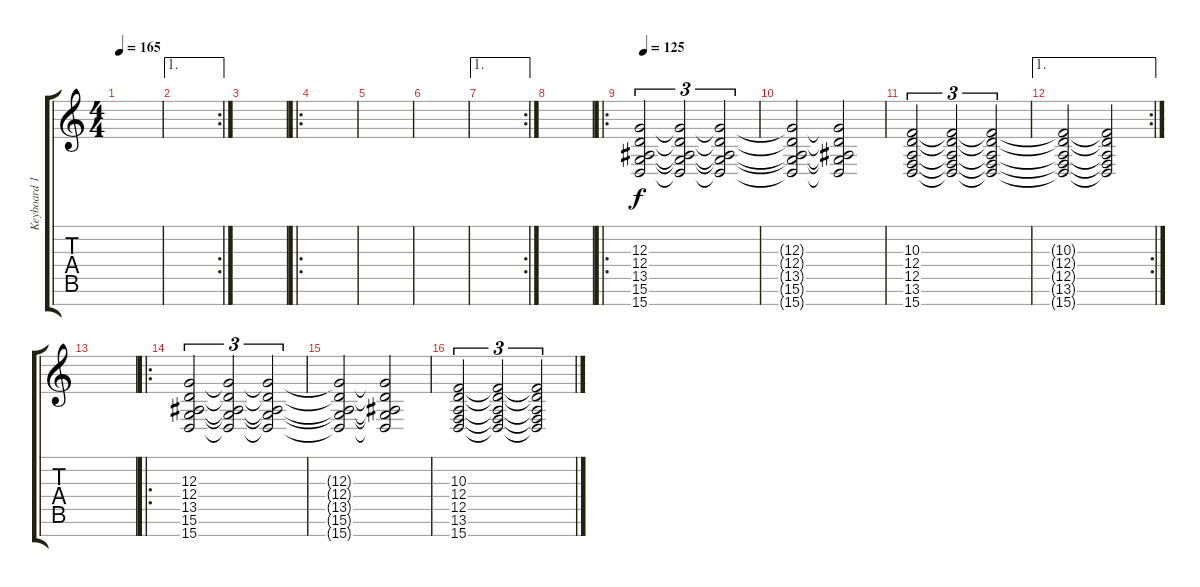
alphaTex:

\track ("Keyboard 1" "Keyboard 1") {instrument pad4choir}
\staff {score tabs}
\tuning (E4 B3 G3 D3 A2 E2 B1) {hide}
\ts (4 4)
\tempo 165
\clef g2
\ks c
|
\ae 1
\rc 2
|
|
\ro
|
|
|
\ae 1
\rc 2
|
|
\ro
\tempo 125
(12.3 12.4 13.5 15.6 15.7).2{tu (3 2) volume 9} (12.3{t} 12.4{t} 13.5{t} 15.6{t} 15.7{t}).2{tu (3 2)} (12.3{t} 12.4{t} 13.5{t} 15.6{t} 15.7{t}).2{tu (3 2)} |
(12.3{t} 12.4{t} 13.5{t} 15.6{t} 15.7{t}).2 (12.3{t} 12.4{t} 13.5{t} 15.6{t} 15.7{t}).2 |
(10.3 12.4 12.5 13.6 15.7).2{tu (3 2)} (10.3{t} 12.4{t} 12.5{t} 13.6{t} 15.7{t}).2{tu (3 2)} (10.3{t} 12.4{t} 12.5{t} 13.6{t} 15.7{t}).2{tu (3 2)} |
\ae 1
\rc 2
(10.3{t} 12.4{t} 12.5{t} 13.6{t} 15.7{t}).2 (10.3{t} 12.4{t} 12.5{t} 13.6{t} 15.7{t}).2 |
|
\ro
(12.3 12.4 13.5 15.6 15.7).2{tu (3 2)} (12.3{t} 12.4{t} 13.5{t} 15.6{t} 15.7{t}).2{tu (3 2)} (12.3{t} 12.4{t} 13.5{t} 15.6{t} 15.7{t}).2{tu (3 2)} |
(12.3{t} 12.4{t} 13.5{t} 15.6{t} 15.7{t}).2 (12.3{t} 12.4{t} 13.5{t} 15.6{t} 15.7{t}).2 |
(10.3 12.4 12.5 13.6 15.7).2{tu (3 2)} (10.3{t} 12.4{t} 12.5{t} 13.6{t} 15.7{t}).2{tu (3 2)} (10.3{t} 12.4{t} 12.5{t} 13.6{t} 15.7{t}).2{tu (3 2)}
